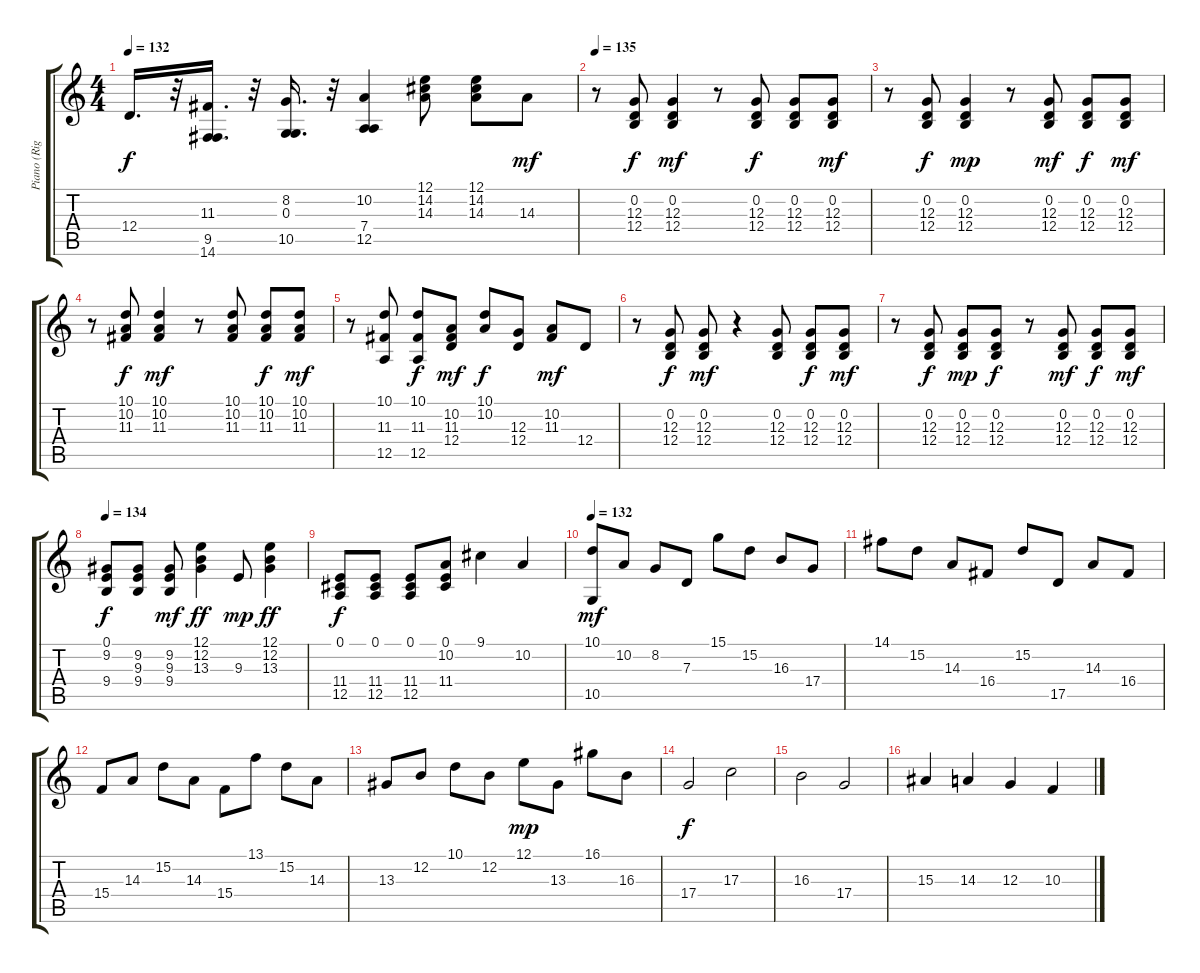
\track ("Piano (Right Hand)" "Piano (Rig") {instrument acousticgrandpiano}
\staff {score tabs}
\tuning (E4 B3 G3 D3 A2 E2) {hide}
\ts (4 4)
\tempo 132
\clef g2
\ks c
12.4.16{d dy f} r.32 (11.3 9.5 14.6).16{d} r.32 (8.2 0.3 10.5).16{d} r.32 (10.2 7.4 12.5).4 (12.1 14.2 14.3).8 (12.1 14.2 14.3).8 14.3.8{dy mf} |
\tempo 135
r.8 (0.2 12.3 12.4).8{dy f} (0.2 12.3 12.4).4{dy mf} r.8 (0.2 12.3 12.4).8{dy f} (0.2 12.3 12.4).8 (0.2 12.3 12.4).8{dy mf} |
r.8 (0.2 12.3 12.4).8{dy f} (0.2 12.3 12.4).4{dy mp} r.8 (0.2 12.3 12.4).8{dy mf} (0.2 12.3 12.4).8{dy f} (0.2 12.3 12.4).8{dy mf} |
r.8 (10.1 10.2 11.3).8{dy f} (10.1 10.2 11.3).4{dy mf} r.8 (10.1 10.2 11.3).8 (10.1 10.2 11.3).8{dy f} (10.1 10.2 11.3).8{dy mf} |
r.8 (10.1 11.3 12.5).8 (10.1 11.3 12.5).8{dy f} (10.2 11.3 12.4).8{dy mf} (10.1 10.2).8{dy f} (12.3 12.4).8 (10.2 11.3).8{dy mf} 12.4.8 |
r.8 (0.2 12.3 12.4).8{dy f} (0.2 12.3 12.4).8{dy mf} r.4 (0.2 12.3 12.4).8 (0.2 12.3 12.4).8{dy f} (0.2 12.3 12.4).8{dy mf} |
r.8 (0.2 12.3 12.4).8{dy f} (0.2 12.3 12.4).8{dy mp} (0.2 12.3 12.4).8{dy f} r.8 (0.2 12.3 12.4).8{dy mf} (0.2 12.3 12.4).8{dy f} (0.2 12.3 12.4).8{dy mf} |
\tempo 134
(0.1 9.2 9.4).8{dy f} (9.2 9.3 9.4).8 (9.2 9.3 9.4).8{dy mf} (12.1 12.2 13.3).4{dy ff} 9.3.8{dy mp} (12.1 12.2 13.3).4{dy ff} |
(0.1 11.4 12.5).8{dy f} (0.1 11.4 12.5).8 (0.1 11.4 12.5).8 (0.1 10.2 11.4).8 9.1.4 10.2.4 |
\tempo 132
(10.1 10.5).8{dy mf} 10.2.8 8.2.8 7.3.8 15.1.8 15.2.8 16.3.8 17.4.8 |
14.1.8 15.2.8 14.3.8 16.4.8 15.2.8 17.5.8 14.3.8 16.4.8 |
15.4.8 14.3.8 15.2.8 14.3.8 15.4.8 13.1.8 15.2.8 14.3.8 |
13.3.8 12.2.8 10.1.8 12.2.8 12.1.8{dy mp} 13.3.8 16.1.8 16.3.8 |
17.4.2{dy f} 17.3.2 |
16.3.2 17.4.2 |
15.3.4 14.3.4 12.3.4 10.3.4
